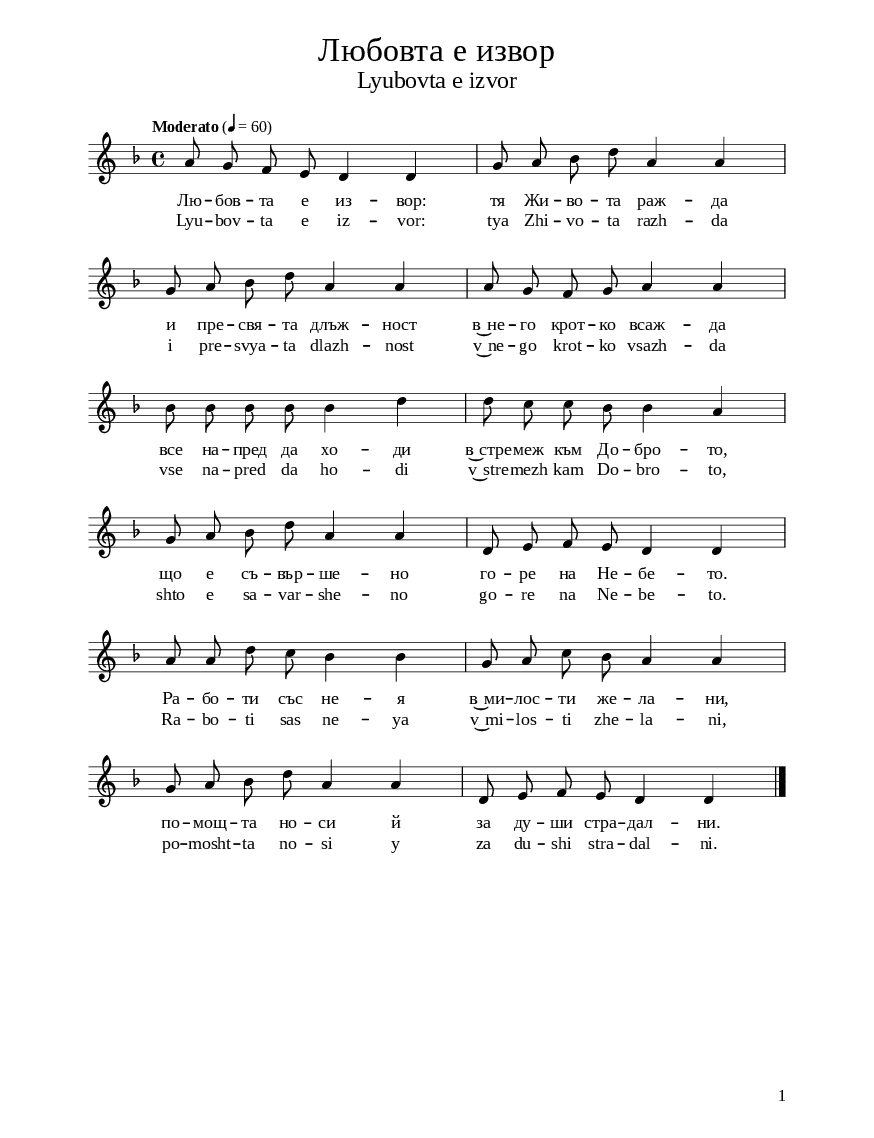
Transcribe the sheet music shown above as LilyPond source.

\version "2.22.1"

% include paper part and global functions
\include "include/globals.ily"

\bookpart {
  \include "include/bookpart-paper.ily"
  \score {
    \include "include/score-layout.ily"

    \new Voice \absolute {
      \clef treble
      \key d \minor
      \time 4/4
      \tempoFunc "Moderato" 4 "60"
      \autoBeamOff
        a'8 g'8 f'8 e'8 d'4 d'4|g'8 a'8 bes'8 d''8 a'4 a'4 | \break
      g'8 a'8 bes'8 d''8 a'4 a'4 | a'8 g'8 f'8 g'8 a'4 a'4| \break
      bes'8 bes'8 bes'8 bes'8 bes'4 d''4 | d''8 c''8 c''8 bes'8 bes'4 a'4 | \break
      g'8 a'8 bes'8 d''8 a'4 a'4 | d'8 e'8 f'8 e'8 d'4 d'4 | \break
      a'8 a'8 d''8 c''8 bes'4 bes'4 | g'8 a'8 c''8 bes'8 a'4 a'4| \break
      g'8 a'8 bes'8 d''8 a'4 a'4 | d'8 e'8 f'8 e'8 d'4 d'4 | \bar "|." \break
    }

     \addlyrics {
      Лю -- бов -- та е из -- вор: тя Жи -- во -- та раж -- да
      и пре -- свя -- та длъж -- ност в~не -- го крот -- ко всаж -- да
      все на -- пред да хо -- ди в~стре -- меж към До -- бро -- то,
      що е съ -- вър -- ше -- но го -- ре на Не -- бе -- то.
      Ра -- бо -- ти със не -- я в~ми -- лос -- ти же -- ла -- ни,
      по -- мощ -- та но -- си й за ду -- ши стра -- дал -- ни.
    }

    \addlyrics {
      Lyu -- bov -- ta e iz -- vor: tya Zhi -- vo -- ta razh -- da
      i pre -- svya -- ta dlazh -- nost v~ne -- go krot -- ko vsazh -- da
      vse na -- pred da ho -- di v~stre -- mezh kam Do -- bro -- to,
      shto e sa -- var -- she -- no go -- re na Ne -- be -- to.
      Ra -- bo -- ti sas ne -- ya v~mi -- los -- ti zhe -- la -- ni,
      po -- mosht -- ta no -- si y za du -- shi stra -- dal -- ni.
    }

    \header {
      title = \titleFunc "Любовта е извор" "Lyubovta e izvor"
    }

    \midi{}

  } % score

 \markup \fontsize #+1.7 {
    \hspace #5
    \override #'(baseline-skip . 1.8)
    \column {
      \line { 1. Любовта е извор, }
      \line {   "   " тя живота ражда }
      \line {   "   " и пресвята длъжност }
      \line {   "   " в него кротко всажда - }
      \line {   "   "все напред да ходи}
      \line {   "   "в стремеж към доброто,}
      \line {   "   "що е съвършено}
      \line {   "   "горе на Небето.}
      \line { " " }
      \line { "   " \italic {Припев: } }
      \line {  "   " Работи със нея }
      \line { "   " в милости желани, }
      \line { "   " помощта носи й }
      \line {  "   " за души страдални.}
      \line { " " }
      \line { 2. И туй непрестанно  }
      \line {   "   " върши тя самата }
      \line {   "   " като нежна майка }
      \line {   "   " всекиму в душата  }
      \line {   "   " постоянно сади}
      \line {   "   " семенцата драги,}
      \line {   "   " от които никнат}
      \line {   "   " добрините благи}
      \line { " " }
      \line { "   " \italic {Припев ...} }
      \line { " " }
      \line { 3. Таз велика тайна }
      \line {   "   " кой добре разбира, }
      \line {   "   " свойта душа мила }
      \line {   "   " сутрина разкрива. }
      \line {   "   " както кринът бели}
      \line {   "   "на роса небесна}
      \line {   "   "и на слънчевата}
      \line {   "   "светлина чудесна.}
      \line { " " }
      \line { "   " \italic {Припев ...} }
      \line { " " }
      \line { 4. Слънцето, което }
      \line {   "   " оживотворява, }
      \line {   "   " овреме човека}
      \line {   "   " топло озарява, }
      \line {   "   "буди и възраства}
      \line {   "   "в него семенцата}
      \line {   "   "и му пълни тайно}
      \line {   "   "с добрини душата}
      \line { " " }
      \line { "   " \italic {Припев ...} }
      \line { " " }
      \line { 5. Плодове тъй сладки, }
      \line {   "   " в Любовта узрели, }
      \line {   "   "най-блажен ще бъде}
      \line {   "   "тоз, който ви вкуси.}
      \line {   "   "В жилища небесни}
      \line {   "   "вечно ще живее,}
      \line {   "   "пред престола Божи}
      \line {   "   "песни ще да пее.}
    }

      \hspace #6
    \override #'(baseline-skip . 1.8)
    \column {
      \line { 1. Lyubovta e izvor, }
      \line {   "   " tya zhivota razhda }
      \line {   "   " i presvyata dlazhnost }
      \line {   "   " v nego krotko vsazhda. }
      \line {   "   "Vse napred da hodi}
      \line {   "   "v stremezh kam dobroto,}
      \line {   "   "shto e savarsheno}
      \line {   "   "gore na Nebeto.}
      \line { " " }
      \line { "   " \italic {Refrain: } }
      \line {  "   " Raboti sas neya }
      \line { "   " v milosti zhelani, }
      \line { "   " pomoshtta nosi y }
      \line {  "   " za dushi stradalni.}
      \line { " " }
      \line { 2. I tuy neprestanno  }
      \line {   "   " varshi tya samata }
      \line {   "   " kato nezhna mayka }
      \line {   "   " vsekimu v dushata  }
      \line {   "   " postoyanno sadi}
      \line {   "   " sementsata dragi,}
      \line {   "   " ot koito niknat}
      \line {   "   " dobrinite blagi}
      \line { " " }
      \line { "   " \italic {Refrain ...} }
      \line { " " }
      \line { 3. Taz velika tayna }
      \line {   "   " koy dobre razbira, }
      \line {   "   " svoyta dusha mila }
      \line {   "   " sutrina razkriva. }
      \line {   "   " kakto krinat beli}
      \line {   "   "na rosa nebesna}
      \line {   "   "i na slanchevata}
      \line {   "   "svetlina chudesna.}
      \line { " " }
      \line { "   " \italic {Refrain ...} }
      \line { " " }
      \line { 4. Slantseto, koeto }
      \line {   "   " ozhivotvoryava, }
      \line {   "   " ovreme choveka}
      \line {   "   " toplo ozaryava, }
      \line {   "   "budi i vazrastva}
      \line {   "   "v nego sementsata}
      \line {   "   "i mu palni tayno}
      \line {   "   "s dobrini dushata}
      \line { " " }
      \line { "   " \italic {Refrain ...} }
      \line { " " }
      \line { 5. Plodove tay sladki, }
      \line {   "   " v Lyubovta uzreli, }
      \line {   "   "nay-blazhen shte bade}
      \line {   "   "toz, koyto vi vkusi.}
      \line {   "   "V zhilishta nebesni}
      \line {   "   "vechno shte zhivee,}
      \line {   "   "pred prestola Bozhi}
      \line {   "   "pesni shte da pee.}
    } %column
  } % markup
  
  \pageBreak

  % include foreign translation(s) of the song
  \version "2.22.1"

\markup \fill-line { \fontsize #deTitleFontSize "Die Liebe ist Quelle" }
\markup \fontsize #+2.0 {
  \hspace #10
  \vspace #0.5
  \override #'(baseline-skip . 1.8)

  \column {

    \line { " " }

    \line {   1. Die Liebe ist eine Quelle, }

    \line {   "   "sie gebiert das Leben}

    \line {   "   "und sät sanft in ihm eine allheilige Pflicht:}

    \line {   "   "auf dass wir immer vorwärts schreiten, }

    \line {   "   "im Streben nach dem Guten,}

    \line {   "   "das oben im Himmel }

    \line {   "   "vollkommen ist. }


    \line { " " }
    \line { "   " \italic { Refrain:}  }


    \line {   "   "Arbeite mit ihr, }

    \line {   "   "in der gewünschten Barmherzigkeit,}

    \line {   "   "und bringe ihre Hilfe}

    \line {   "   "für die leidenden Seelen.}

    \line { " " }

    \line {   2. Dies vollbringt sie selbst unaufhörlich}

    \line {   "   "wie eine zärtliche Mutter}

    \line {   "   "in jedermanns Seele --}

    \line {   "   "sie sät immerdar}

    \line {   "   "die lieben Samenkörner,}

    \line {   "   "aus denen die gütigen Wohltaten sprießen.}

    \line { " " }
    \line { "   " \italic { Refrain ...}  }


    \line { " " }


    \line {   3. Dieses große Geheimnis}

    \line {   "   "wer es gut versteht,}

    \line {   "   "öffnet morgens}

    \line {   "   "seine liebe Seele,}

    \line {   "   "wie die weiße Lilie}

    \line {   "   "vom himmlischen Tau}

    \line {   "   "und von dem wunderbaren Sonnenlicht.}

    \line { " " }
    \line { "   " \italic { Refrain ...}  }

    \line { " " }


    \line {   4. Die Sonne, die rechtzeitig den Menschen belebt,}

    \line {   "   "scheint warm, erweckt und lässt}

    \line {   "   "in ihm die Samenkörner gedeihen}

    \line {   "   "und füllt geheimnisvoll seine}

    \line {   "   "Seele mit Tugenden.}

    \line { " " }
    \line { "   " \italic { Refrain ...}  }

    \line { " " }



    \line {   5. Diese so süßen Früchte,}

    \line {   "   "in der Liebe gereift,}

    \line {   "   "am seligsten wird der sein,}

    \line {   "   "der sie kostet.}

    \line {   "   "In himmlischen Wohnstätten}

    \line {   "   "wird er ewig leben,}

    \line {   "   "vor dem Thron Gottes}

    \line {   "   "wird er Lieder singen. }

    \line { " " }
    \line { "   " \italic { Refrain ...}  }



  }
}




} % bookpart
